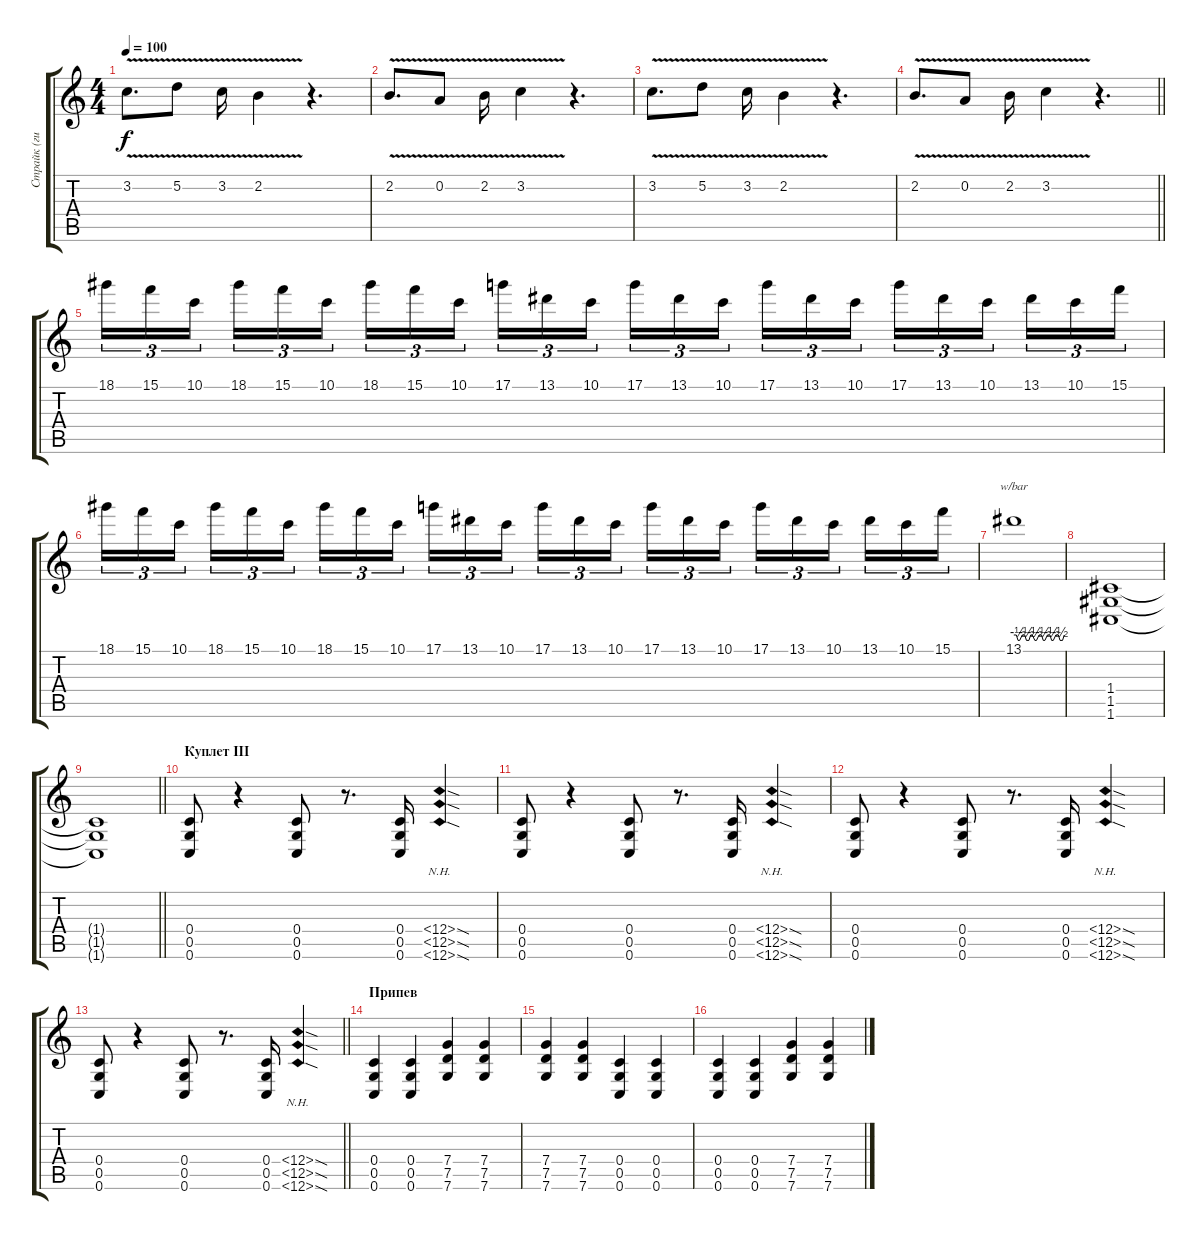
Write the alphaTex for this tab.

\track ("Страйк (гитара)" "Страйк (ги") {instrument distortionguitar}
\staff {score tabs}
\tuning (D4 A3 F3 C3 G2 C2) {hide}
\ts (4 4)
\tempo 100
\clef g2
\ks c
3.2{v}.8{d dy f} 5.2{v}.8 3.2{v}.16 2.2{v}.4 r.4{d} |
2.2{v}.8{d} 0.2{v}.8 2.2{v}.16 3.2{v}.4 r.4{d} |
3.2{v}.8{d} 5.2{v}.8 3.2{v}.16 2.2{v}.4 r.4{d} |
\barLineRight lightlight
2.2{v}.8{d} 0.2{v}.8 2.2{v}.16 3.2{v}.4 r.4{d} |
18.1.16{tu (3 2)} 15.1.16{tu (3 2)} 10.1.16{tu (3 2) beam splitsecondary} 18.1.16{tu (3 2)} 15.1.16{tu (3 2)} 10.1.16{tu (3 2)} 18.1.16{tu (3 2)} 15.1.16{tu (3 2)} 10.1.16{tu (3 2) beam splitsecondary} 17.1.16{tu (3 2)} 13.1.16{tu (3 2)} 10.1.16{tu (3 2)} 17.1.16{tu (3 2)} 13.1.16{tu (3 2)} 10.1.16{tu (3 2) beam splitsecondary} 17.1.16{tu (3 2)} 13.1.16{tu (3 2)} 10.1.16{tu (3 2)} 17.1.16{tu (3 2)} 13.1.16{tu (3 2)} 10.1.16{tu (3 2) beam splitsecondary} 13.1.16{tu (3 2)} 10.1.16{tu (3 2)} 15.1.16{tu (3 2)} |
18.1.16{tu (3 2)} 15.1.16{tu (3 2)} 10.1.16{tu (3 2) beam splitsecondary} 18.1.16{tu (3 2)} 15.1.16{tu (3 2)} 10.1.16{tu (3 2)} 18.1.16{tu (3 2)} 15.1.16{tu (3 2)} 10.1.16{tu (3 2) beam splitsecondary} 17.1.16{tu (3 2)} 13.1.16{tu (3 2)} 10.1.16{tu (3 2)} 17.1.16{tu (3 2)} 13.1.16{tu (3 2)} 10.1.16{tu (3 2) beam splitsecondary} 17.1.16{tu (3 2)} 13.1.16{tu (3 2)} 10.1.16{tu (3 2)} 17.1.16{tu (3 2)} 13.1.16{tu (3 2)} 10.1.16{tu (3 2) beam splitsecondary} 13.1.16{tu (3 2)} 10.1.16{tu (3 2)} 15.1.16{tu (3 2)} |
13.1.1{tbe (custom default 0 0 3 0 5 -2 7 -2 10 0 13 0 15 -2 18 -2 20 0 22 0 25 -2 27 -2 30 0 33 0 35 -2 37 -2 40 0 43 0 45 -2 47 -2 50 0 53 0 55 -2 58 -2 60 0)} |
(1.4 1.5 1.6).1 |
\barLineRight lightlight
(1.4{t} 1.5{t} 1.6{t}).1 |
\section ("" "Куплет III")
(0.4 0.5 0.6).8 r.4 (0.4 0.5 0.6).8 r.8{d} (0.4 0.5 0.6).16 (6.4{nh sod} 6.5{nh sod} 6.6{nh sod}).4 |
(0.4 0.5 0.6).8 r.4 (0.4 0.5 0.6).8 r.8{d} (0.4 0.5 0.6).16 (6.4{nh sod} 6.5{nh sod} 6.6{nh sod}).4 |
(0.4 0.5 0.6).8 r.4 (0.4 0.5 0.6).8 r.8{d} (0.4 0.5 0.6).16 (6.4{nh sod} 6.5{nh sod} 6.6{nh sod}).4 |
\barLineRight lightlight
(0.4 0.5 0.6).8 r.4 (0.4 0.5 0.6).8 r.8{d} (0.4 0.5 0.6).16 (6.4{nh sod} 6.5{nh sod} 6.6{nh sod}).4 |
\section ("" "Припев")
(0.4 0.5 0.6).4 (0.4 0.5 0.6).4 (7.4 7.5 7.6).4 (7.4 7.5 7.6).4 |
(7.4 7.5 7.6).4 (7.4 7.5 7.6).4 (0.4 0.5 0.6).4 (0.4 0.5 0.6).4 |
(0.4 0.5 0.6).4 (0.4 0.5 0.6).4 (7.4 7.5 7.6).4 (7.4 7.5 7.6).4
